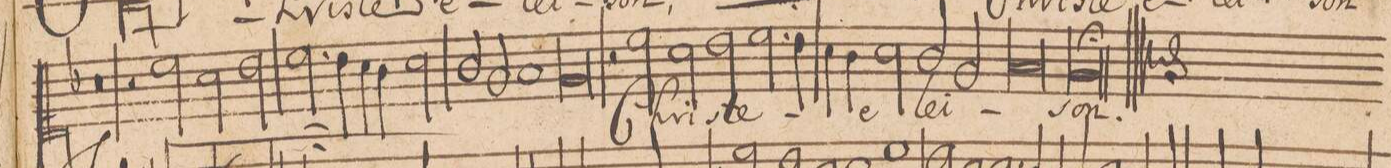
**kern	**text
*I"CANTVS.	*
*clefC1	*
*k[b-]	*
*met(c|)	*
*M2/1	*
0r	.
=42-	=42-
2r	.
*	*ij
2cc\	Chri-
=43-	=43-
2a\	-ste
2b-\	.
2.cc\	e-
4b-\	.
=44-	=44-
4a\	.
4g\	.
2a\	.
2g/	.
2e/	.
=45-	=45-
1f/	-lei-
0e/	-son
*	*Xij
=46-	=46-
2r	.
2cc\	Chri-
=47-	=47-
2a\	-ste
2b-\	.
2.cc\	.
4b-\	.
=48-	=48-
4a\	.
4g\	.
2a\	e-
2g/	-lei-
2e/	.
=49-	=49-
0f/	.
=50-	=50-
0e/;	-son.
*-	*-
